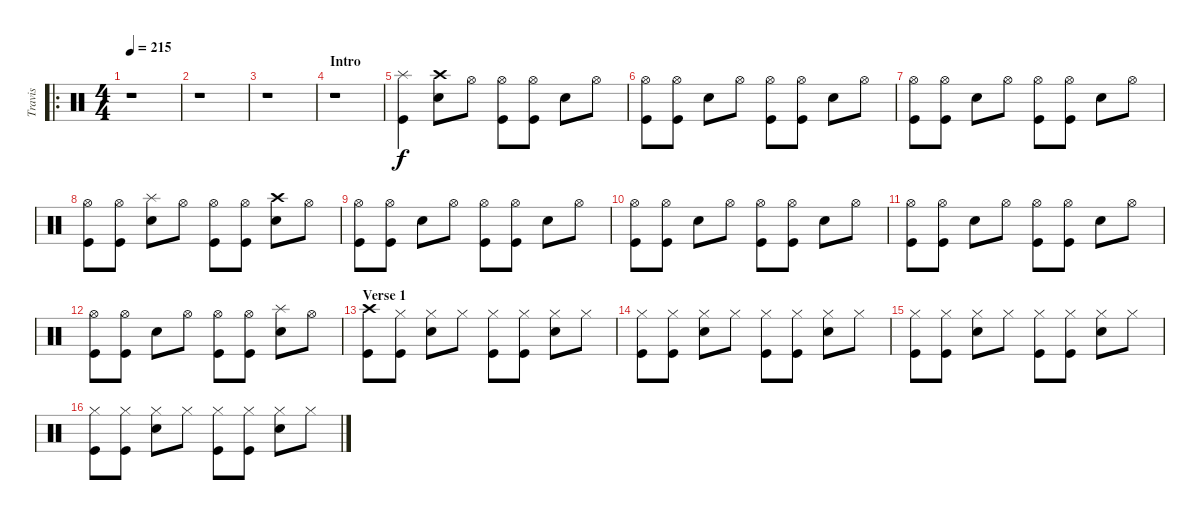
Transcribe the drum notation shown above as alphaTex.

\track ("Travis" "Travis") {instrument percussion}
\staff {score}
\articulation defaults
\ro
\ts (4 4)
\tempo 215
\clef neutral
\ks c
r.1{dy f} |
r.1 |
r.1 |
\section ("" "Intro")
r.1 |
("Splash (hit)" "Kick (hit)").4 ("Crash high (hit)" "Snare (hit) 2").8 "Hi-Hat (open)".8 ("Hi-Hat (open)" "Kick (hit)").8 ("Hi-Hat (open)" "Kick (hit)").8 "Snare (hit) 2".8 "Hi-Hat (open)".8 |
("Hi-Hat (open)" "Kick (hit)").8 ("Hi-Hat (open)" "Kick (hit)").8 "Snare (hit) 2".8 "Hi-Hat (open)".8 ("Hi-Hat (open)" "Kick (hit)").8 ("Hi-Hat (open)" "Kick (hit)").8 "Snare (hit) 2".8 "Hi-Hat (open)".8 |
("Hi-Hat (open)" "Kick (hit)").8 ("Hi-Hat (open)" "Kick (hit)").8 "Snare (hit) 2".8 "Hi-Hat (open)".8 ("Hi-Hat (open)" "Kick (hit)").8 ("Hi-Hat (open)" "Kick (hit)").8 "Snare (hit) 2".8 "Hi-Hat (open)".8 |
("Hi-Hat (open)" "Kick (hit)").8 ("Hi-Hat (open)" "Kick (hit)").8 ("Splash (hit)" "Snare (hit) 2").8 "Hi-Hat (open)".8 ("Hi-Hat (open)" "Kick (hit)").8 ("Hi-Hat (open)" "Kick (hit)").8 ("Crash high (hit)" "Snare (hit) 2").8 "Hi-Hat (open)".8 |
("Hi-Hat (open)" "Kick (hit)").8 ("Hi-Hat (open)" "Kick (hit)").8 "Snare (hit) 2".8 "Hi-Hat (open)".8 ("Hi-Hat (open)" "Kick (hit)").8 ("Hi-Hat (open)" "Kick (hit)").8 "Snare (hit) 2".8 "Hi-Hat (open)".8 |
("Hi-Hat (open)" "Kick (hit)").8 ("Hi-Hat (open)" "Kick (hit)").8 "Snare (hit) 2".8 "Hi-Hat (open)".8 ("Hi-Hat (open)" "Kick (hit)").8 ("Hi-Hat (open)" "Kick (hit)").8 "Snare (hit) 2".8 "Hi-Hat (open)".8 |
("Hi-Hat (open)" "Kick (hit)").8 ("Hi-Hat (open)" "Kick (hit)").8 "Snare (hit) 2".8 "Hi-Hat (open)".8 ("Hi-Hat (open)" "Kick (hit)").8 ("Hi-Hat (open)" "Kick (hit)").8 "Snare (hit) 2".8 "Hi-Hat (open)".8 |
("Hi-Hat (open)" "Kick (hit)").8 ("Hi-Hat (open)" "Kick (hit)").8 "Snare (hit) 2".8 "Hi-Hat (open)".8 ("Hi-Hat (open)" "Kick (hit)").8 ("Hi-Hat (open)" "Kick (hit)").8 ("Splash (hit)" "Snare (hit) 2").8 "Hi-Hat (open)".8 |
\section ("" "Verse 1")
("Crash high (hit)" "Kick (hit)").8 ("Hi-Hat (closed)" "Kick (hit)").8 ("Hi-Hat (closed)" "Snare (hit) 2").8 "Hi-Hat (closed)".8 ("Hi-Hat (closed)" "Kick (hit)").8 ("Hi-Hat (closed)" "Kick (hit)").8 ("Hi-Hat (closed)" "Snare (hit) 2").8 "Hi-Hat (closed)".8 |
("Hi-Hat (closed)" "Kick (hit)").8 ("Hi-Hat (closed)" "Kick (hit)").8 ("Hi-Hat (closed)" "Snare (hit) 2").8 "Hi-Hat (closed)".8 ("Hi-Hat (closed)" "Kick (hit)").8 ("Hi-Hat (closed)" "Kick (hit)").8 ("Hi-Hat (closed)" "Snare (hit) 2").8 "Hi-Hat (closed)".8 |
("Hi-Hat (closed)" "Kick (hit)").8 ("Hi-Hat (closed)" "Kick (hit)").8 ("Hi-Hat (closed)" "Snare (hit) 2").8 "Hi-Hat (closed)".8 ("Hi-Hat (closed)" "Kick (hit)").8 ("Hi-Hat (closed)" "Kick (hit)").8 ("Hi-Hat (closed)" "Snare (hit) 2").8 "Hi-Hat (closed)".8 |
("Hi-Hat (closed)" "Kick (hit)").8 ("Hi-Hat (closed)" "Kick (hit)").8 ("Hi-Hat (closed)" "Snare (hit) 2").8 "Hi-Hat (closed)".8 ("Hi-Hat (closed)" "Kick (hit)").8 ("Hi-Hat (closed)" "Kick (hit)").8 ("Hi-Hat (closed)" "Snare (hit) 2").8 "Hi-Hat (closed)".8
